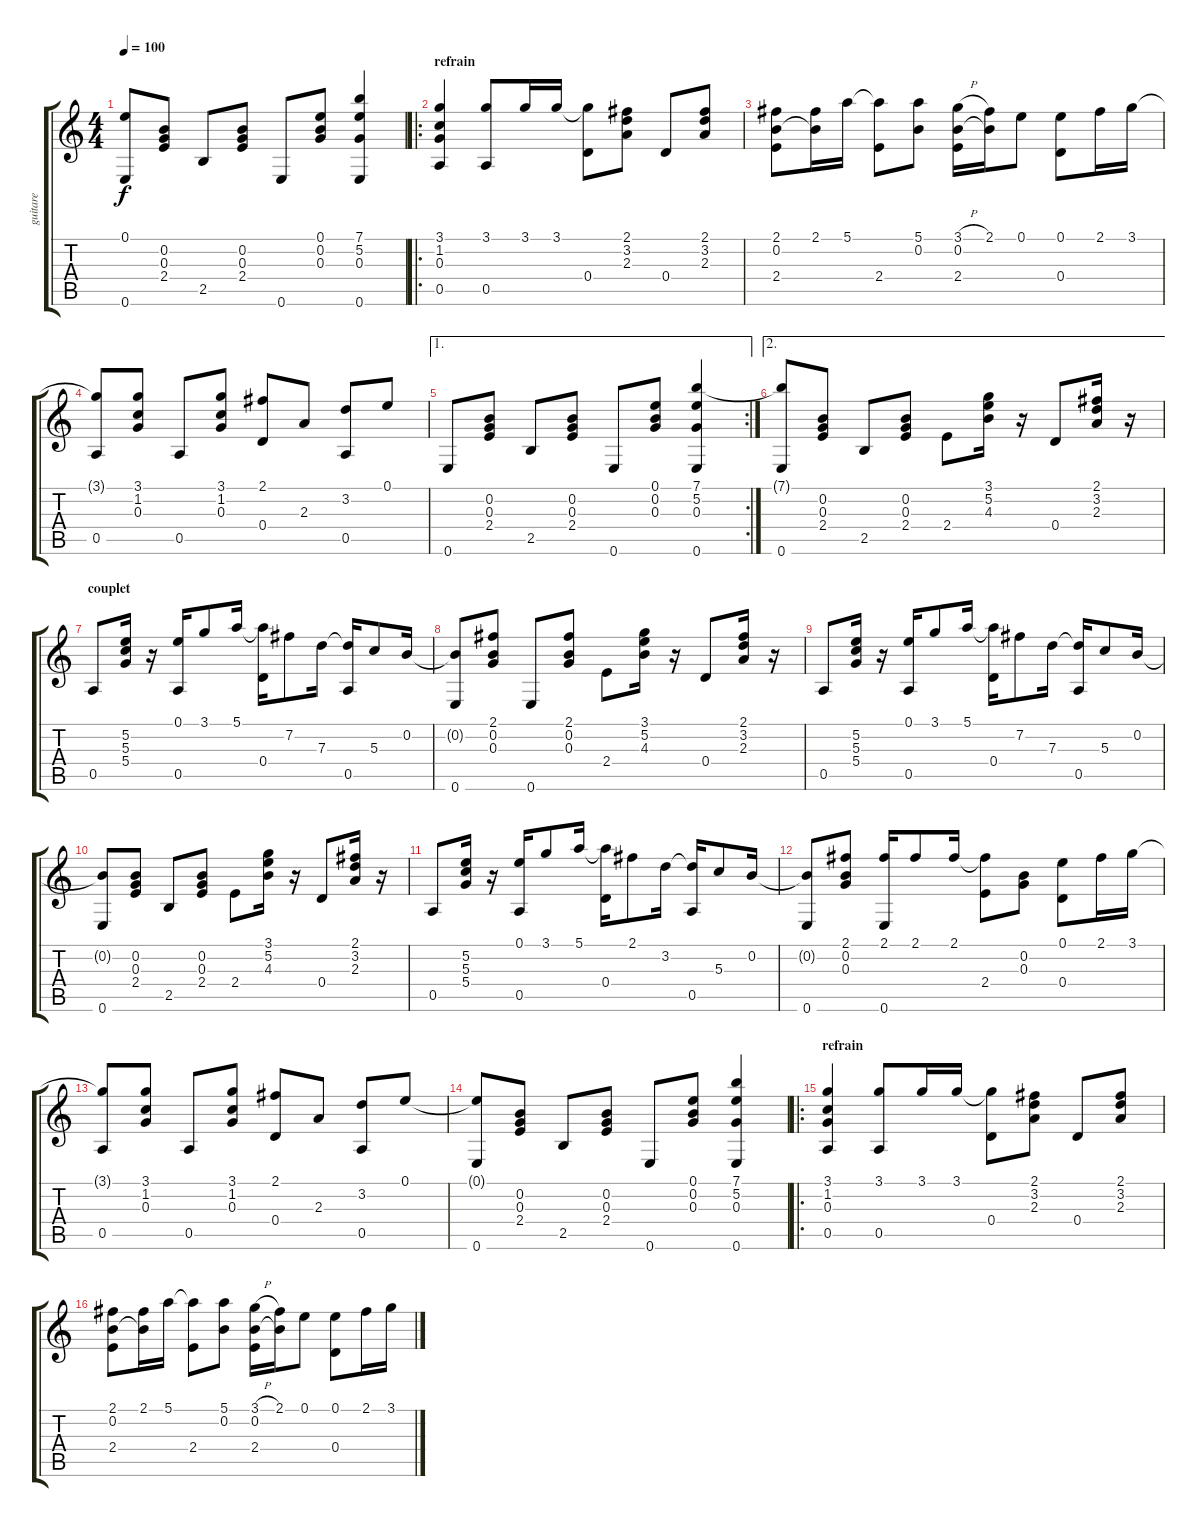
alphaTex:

\track ("guitare" "guitare") {instrument acousticguitarsteel}
\staff {score tabs}
\tuning (E4 B3 G3 D3 A2 E2) {hide}
\ts (4 4)
\tempo 100
\clef g2
\ks c
(0.1{t} 0.6).8{dy f} (0.2 0.3 2.4).8 2.5.8 (0.2 0.3 2.4).8 0.6.8 (0.1 0.2 0.3).8 (7.1 5.2 0.3 0.6).4 |
\ro
\section ("" "refrain")
(3.1 1.2 0.3 0.5).4 (3.1 0.5).8 3.1.16 3.1.16 (3.1{t} 0.4).8 (2.1 3.2 2.3).8 0.4.8 (2.1 3.2 2.3).8 |
(2.1 0.2 2.4).8 (2.1 0.2{t}).16 5.1.16 (5.1{t} 2.4).8 (5.1 0.2).8 (3.1{h} 0.2 2.4).16 (2.1 0.2{t}).16 0.1.8 (0.1 0.4).8 2.1.16 3.1.16 |
(3.1{t} 0.5).8 (3.1 1.2 0.3).8 0.5.8 (3.1 1.2 0.3).8 (2.1 0.4).8 2.3.8 (3.2 0.5).8 0.1.8 |
\ae 1
\rc 2
0.6.8 (0.2 0.3 2.4).8 2.5.8 (0.2 0.3 2.4).8 0.6.8 (0.1 0.2 0.3).8 (7.1 5.2 0.3 0.6).4 |
\ae 2
(7.1{t} 0.6).8 (0.2 0.3 2.4).8 2.5.8 (0.2 0.3 2.4).8 2.4.8 (3.1 5.2 4.3).16 r.16 0.4.8 (2.1 3.2 2.3).16 r.16 |
\section ("" "couplet")
0.5.8 (5.2 5.3 5.4).16 r.16 (0.1 0.5).16 3.1.8 5.1.16 (5.1{t} 0.4).16 7.2.8 7.3.16 (7.3{t} 0.5).16 5.3.8 0.2.16 |
(0.2{t} 0.6).8 (2.1 0.2 0.3).8 0.6.8 (2.1 0.2 0.3).8 2.4.8 (3.1 5.2 4.3).16 r.16 0.4.8 (2.1 3.2 2.3).16 r.16 |
0.5.8 (5.2 5.3 5.4).16 r.16 (0.1 0.5).16 3.1.8 5.1.16 (5.1{t} 0.4).16 7.2.8 7.3.16 (7.3{t} 0.5).16 5.3.8 0.2.16 |
(0.2{t} 0.6).8 (0.2 0.3 2.4).8 2.5.8 (0.2 0.3 2.4).8 2.4.8 (3.1 5.2 4.3).16 r.16 0.4.8 (2.1 3.2 2.3).16 r.16 |
0.5.8 (5.2 5.3 5.4).16 r.16 (0.1 0.5).16 3.1.8 5.1.16 (5.1{t} 0.4).16 2.1.8 3.2.16 (3.2{t} 0.5).16 5.3.8 0.2.16 |
(0.2{t} 0.6).8 (2.1 0.2 0.3).8 (2.1 0.6).16 2.1.8 2.1.16 (2.1{t} 2.4).8 (0.2 0.3).8 (0.1 0.4).8 2.1.16 3.1.16 |
(3.1{t} 0.5).8 (3.1 1.2 0.3).8 0.5.8 (3.1 1.2 0.3).8 (2.1 0.4).8 2.3.8 (3.2 0.5).8 0.1.8 |
(0.1{t} 0.6).8 (0.2 0.3 2.4).8 2.5.8 (0.2 0.3 2.4).8 0.6.8 (0.1 0.2 0.3).8 (7.1 5.2 0.3 0.6).4 |
\ro
\section ("" "refrain")
(3.1 1.2 0.3 0.5).4 (3.1 0.5).8 3.1.16 3.1.16 (3.1{t} 0.4).8 (2.1 3.2 2.3).8 0.4.8 (2.1 3.2 2.3).8 |
(2.1 0.2 2.4).8 (2.1 0.2{t}).16 5.1.16 (5.1{t} 2.4).8 (5.1 0.2).8 (3.1{h} 0.2 2.4).16 (2.1 0.2{t}).16 0.1.8 (0.1 0.4).8 2.1.16 3.1.16
